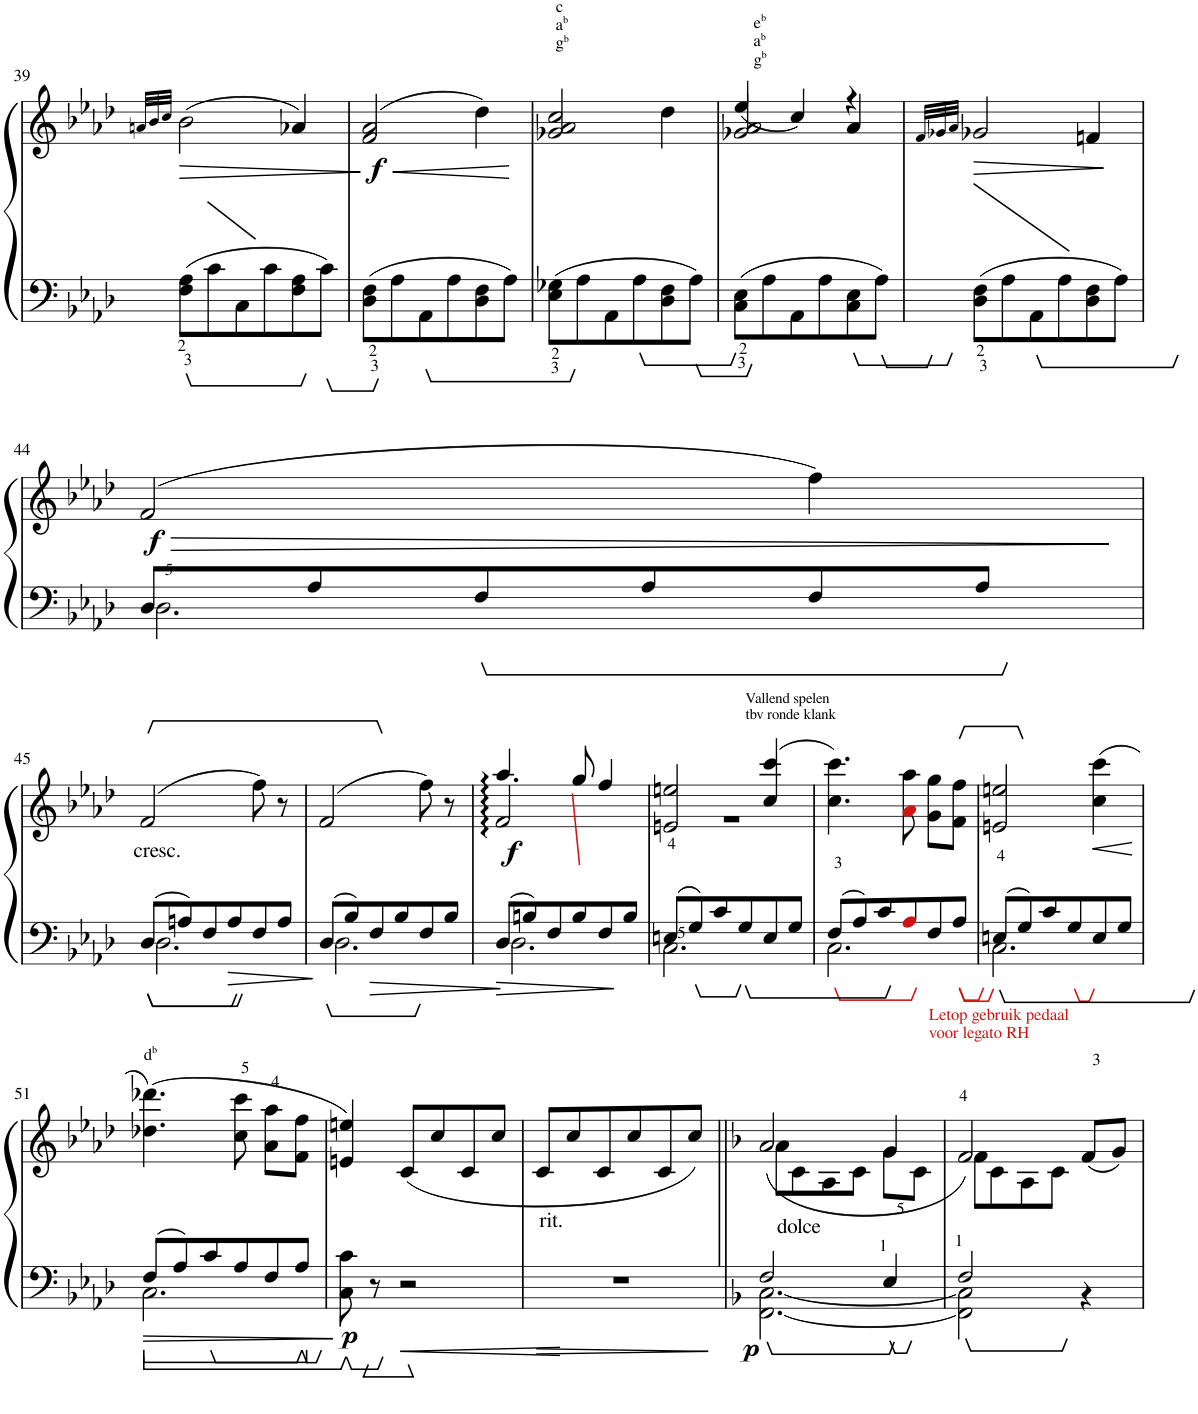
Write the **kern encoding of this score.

**kern	**kern	**dynam
*part1	*part1	*part1
*staff2	*staff1	*staff1/2
*I"Piano	*	*
*I'Pno.	*	*
!!LO:PB:g=z
*clefF4	*clefG2	*
*k[b-e-a-d-]	*k[b-e-a-d-]	*
*M3/4	*M3/4	*
=39	=39	=39
.	32qan/LLL	.
.	32qb-/	.
.	32qcc/JJJ	.
8F\ 8A-\L	(2b-\	.
8c\	.	.
8C\	.	.
8c\	.	.
8F\ 8A-\	4a-X/)	.
8c\J	.	.
=40	=40	=40
!	!	!LO:HP:b
!	!	!LO:DY:n=1:b
8D-\ 8F\L	(2f/ 2a-/	< f
8A-\	.	.
8AA-\	.	.
8A-\	.	.
8D-\ 8F\	4dd-\)	.
8A-\J	.	.
.	.	[
=41	=41	=41
!	!LO:TX:a:t=c	!
!	!LO:TX:a:t=a	!
!	!LO:TX:a:t=b	!
!	!LO:TX:a:t=g	!
!	!LO:TX:a:t=b	!
8E-\ 8G-X\L	2g-X/ 2a-/ 2cc/	.
8A-\	.	.
8AA-\	.	.
8A-\	.	.
8D-\ 8F\	4dd-\	.
8A-\J	.	.
=42	=42	=42
*	*^	*
!	!LO:TX:a:t=e	!	!
!	!LO:TX:a:t=b	!	!
!	!LO:TX:a:t=a	!	!
!	!LO:TX:a:t=b	!	!
!	!LO:TX:a:t=g	!	!
!	!LO:TX:a:t=b	!	!
8C\ 8E-\L	2g-X/ 2a-/	(4ee-/	.
8A-\	.	.	.
8AA-\	.	4cc/)	.
8A-\	.	.	.
8C\ 8E-\	4r	4a-/	.
8A-\J	.	.	.
*	*v	*v	*
=43	=43	=43
.	32qf/LLL	.
.	32qg-X/	.
.	32qa-/JJJ	.
8D-\ 8F\L	2g-X/	.
8A-\	.	.
8AA-\	.	.
8A-\	.	.
8D-\ 8F\	4fn/	.
8A-\J	.	.
!!LO:LB:g=z
=44	=44	=44
*^	*	*
!	!	!	!LO:HP:b
!	!	!	!LO:DY:n=1:b
8D-/L	2.D-\	(2f/	> f
8A-/	.	.	.
8F/	.	.	.
8A-/	.	.	.
8F/	.	4ff\)	.
8A-/J	.	.	.
*v	*v	*	*
.	.	]
!!LO:LB:g=z
=45	=45	=45
*^	*	*
!LO:TX:a:t=cresc.	!	!	!
8D-/L	2.D-\	(2f/	.
8An/	.	.	.
8F/	.	.	.
8A/	.	.	.
8F/	.	8ff\)	.
8A/J	.	8r	.
=46	=46	=46	=46
8D-/L	2.D-\	(2f/	.
8B-/	.	.	.
8F/	.	.	.
8B-/	.	.	.
8F/	.	8ff\)	.
8B-/J	.	8r	.
=47	=47	=47	=47
*	*	*^	*
!	!	!	!	!LO:DY:b
8D-/L	2.D-\	2f/	4.aa-/	f
8Bn/	.	.	.	.
8F/	.	.	.	.
8B/	.	.	8gg/	.
8F/	.	4ryy	4ff/	.
8B/J	.	.	.	.
=48	=48	=48	=48	=48
8En/L	2.C\	2en/ 2een/	2.r	.
8G/	.	.	.	.
8c/	.	.	.	.
8G/	.	.	.	.
!	!	!LO:TX:a:t=Vallend spelen	!	!
!	!	!LO:TX:a:t=tbv ronde klank	!	!
8E/	.	(4cc/ 4ccc/	.	.
8G/J	.	.	.	.
*	*	*v	*v	*
=49	=49	=49	=49
!LO:TX:b:color=#D01414:t=Letop gebruik pedaal	!	!	!
!LO:TX:b:t=voor legato RH	!	!	!
8F/L	2.C\	4.cc\ 4.ccc\)	.
8A-/	.	.	.
8c/	.	.	.
8A-i/	.	8a-j\ 8aa-\	.
8F/	.	8g\ 8gg\L	.
8A-/J	.	8f\ 8ff\J	.
=50	=50	=50	=50
8En/L	2.C\	2en/ 2een/	.
8G/	.	.	.
8c/	.	.	.
8G/	.	.	.
!	!	!	!LO:HP:b
8E/	.	(4cc\ 4ccc\	<
8G/J	.	.	.
*v	*v	*	*
.	.	[
!!LO:LB:g=z
=51	=51	=51
*^	*	*
!	!	!LO:TX:a:t=d	!
!	!	!LO:TX:a:t=b	!
8F/L	2.C\	(4.dd-X\ 4.ddd-X\)	.
8A-/	.	.	.
8c/	.	.	.
8A-/	.	8cc\ 8ccc\	.
8F/	.	8a-\ 8aa-\L	.
8A-/J	.	8f\ 8ff\J	.
*v	*v	*	*
=52	=52	=52
!	!	!LO:DY:b=2
8C\ 8c\	4en/ 4een/)	p
8r	.	.
2r	(8c/L	.
.	8cc/	.
.	8c/	.
.	8cc/J	.
=53	=53	=53
!	!LO:TX:b:t=rit.	!
2.r	8c/L	.
.	8cc/	.
.	8c/	.
.	8cc/	.
.	8c/	.
.	8cc/J)	.
=54||	=54||	=54||
*k[b-]	*k[b-]	*
*^	*^	*
!LO:TX:a:t=dolce	!	!	!	!
!	!	!	!	!LO:DY:b=2
2F/	[2.FF\ [2.C\	8a\L	(2a/	p
.	.	8c\	.	.
.	.	8A\	.	.
.	.	8c\J	.	.
4E/	.	8g\L	4g/	.
.	.	8c\J	.	.
=55	=55	=55	=55	=55
2F/	2FF\] 2C\]	8f\L	2f/)	.
.	.	8c\	.	.
.	.	8A\	.	.
.	.	8c\J	.	.
4ryy	4r	(8f/L	4ryy	.
.	.	8g/J)	.	.
*v	*v	*	*	*
*	*v	*v	*
=	=	=
*-	*-	*-
